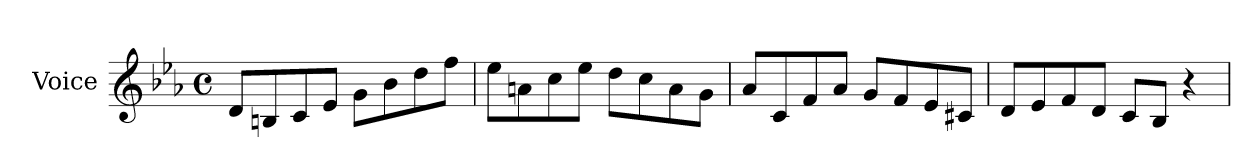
**kern
*part1
*staff1
*I"Voice
*I'Voice
*clefG2
*k[b-e-a-]
*M4/4
*met(c)
=1
8d/L
8Bn/
8c/
8e-/J
8g\L
8b-\
8dd\
8ff\J
=2
8ee-\L
8an\
8cc\
8ee-\J
8dd\L
8cc\
8a\
8g\J
=3
8a-/L
8c/
8f/
8a-/J
8g/L
8f/
8e-/
8c#X/J
=4
8d/L
8e-/
8f/
8d/J
8c/L
8B-/J
4r
=
*-
